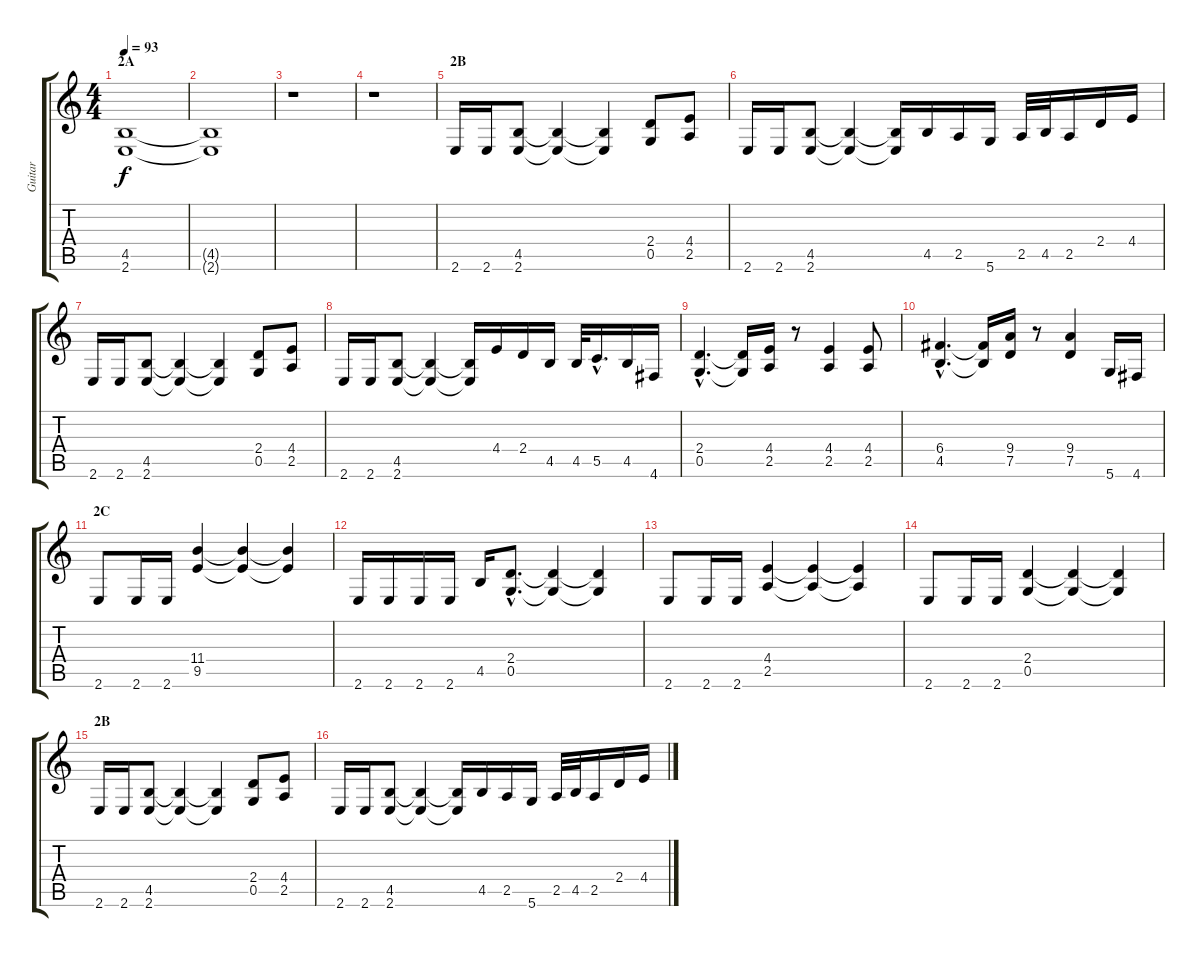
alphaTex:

\track ("Guitar" "Guitar") {instrument distortionguitar}
\staff {score tabs}
\tuning (D4 A3 F3 C3 G2 D2) {hide}
\ts (4 4)
\section ("" "2A")
\tempo 93
\clef g2
\ks c
(4.5 2.6).1{dy f volume 8} |
(4.5{t} 2.6{t}).1{volume 0} |
r.1 |
r.1 |
\section ("" "2B")
2.6.16{volume 14} 2.6.16 (4.5 2.6).8 (4.5{t} 2.6{t}).4 (4.5{t} 2.6{t}).4 (2.4 0.5).8 (4.4 2.5).8 |
2.6.16 2.6.16 (4.5 2.6).8 (4.5{t} 2.6{t}).4 (4.5{t} 2.6{t}).16 4.5.16 2.5.16 5.6.16 2.5.32 4.5.32 2.5.16 2.4.16 4.4.16 |
2.6.16 2.6.16 (4.5 2.6).8 (4.5{t} 2.6{t}).4 (4.5{t} 2.6{t}).4 (2.4 0.5).8 (4.4 2.5).8 |
2.6.16 2.6.16 (4.5 2.6).8 (4.5{t} 2.6{t}).4 (4.5{t} 2.6{t}).16 4.4.16 2.4.16 4.5.16 4.5.32 5.5{hac}.16{d} 4.5.16 4.6.16 |
(2.4{hac} 0.5{hac}).4{d} (2.4{t} 0.5{t}).16 (4.4 2.5).16 r.8 (4.4 2.5).4 (4.4 2.5).8 |
(6.4{hac} 4.5{hac}).4{d} (6.4{t} 4.5{t}).16 (9.4 7.5).16 r.8 (9.4 7.5).4 5.6.16 4.6.16 |
\section ("" "2C")
2.6.8 2.6.16 2.6.16 (11.4 9.5).4 (11.4{t} 9.5{t}).4 (11.4{t} 9.5{t}).4 |
2.6.16 2.6.16 2.6.16 2.6.16 4.5.16 (2.4{hac} 0.5{hac}).8{d} (2.4{t} 0.5{t}).4 (2.4{t} 0.5{t}).4 |
2.6.8 2.6.16 2.6.16 (4.4 2.5).4 (4.4{t} 2.5{t}).4 (4.4{t} 2.5{t}).4 |
2.6.8 2.6.16 2.6.16 (2.4 0.5).4 (2.4{t} 0.5{t}).4 (2.4{t} 0.5{t}).4 |
\section ("" "2B")
2.6.16 2.6.16 (4.5 2.6).8 (4.5{t} 2.6{t}).4 (4.5{t} 2.6{t}).4 (2.4 0.5).8 (4.4 2.5).8 |
2.6.16 2.6.16 (4.5 2.6).8 (4.5{t} 2.6{t}).4 (4.5{t} 2.6{t}).16 4.5.16 2.5.16 5.6.16 2.5.32 4.5.32 2.5.16 2.4.16 4.4.16
